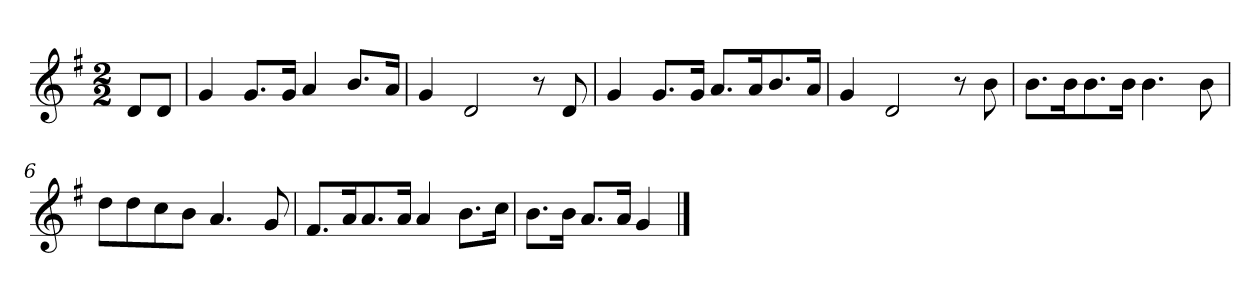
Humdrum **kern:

**kern
*part1
*staff1
*k[f#]
*M2/2
*MM120
=
8dL
8dJ
=1
4g
8.gL
16gJk
4a
8.bL
16aJk
=2
4g
2d
8r
8d
=3
4g
8.gL
16gJk
8.aL
16aK
8.b
16aJk
=4
4g
2d
8r
8b
=5
8.bL
16bK
8.b
16bJk
4.b
8b
=6
8ddL
8dd
8cc
8bJ
4.a
8g
=7
8.f#L
16aK
8.a
16aJk
4a
8.bL
16ccJk
=8
8.bL
16bJk
8.aL
16aJk
4g
==
*-
